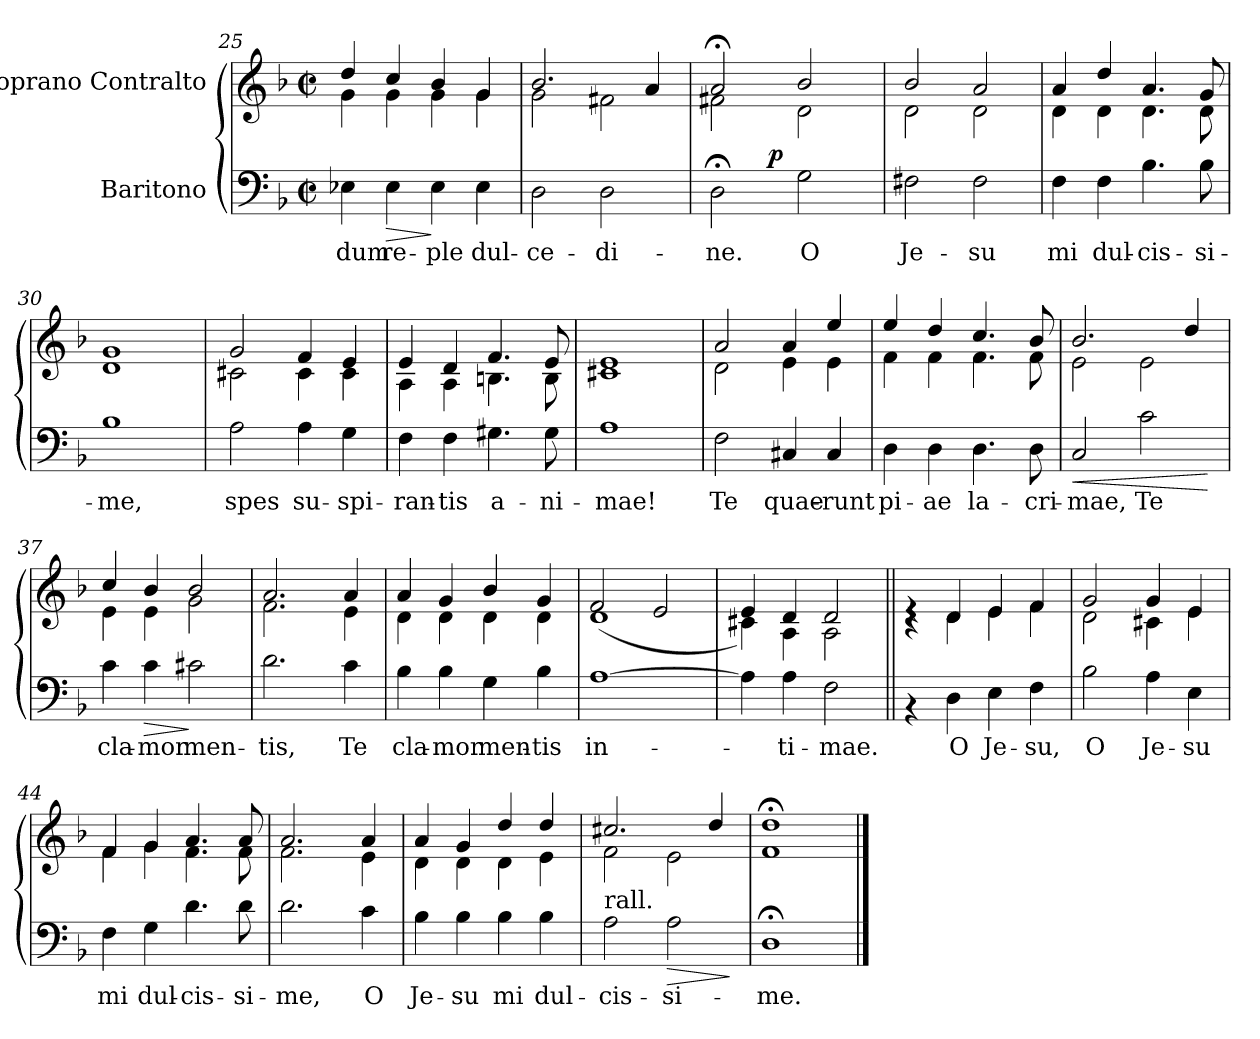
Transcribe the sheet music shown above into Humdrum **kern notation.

**kern	**text	**dynam	**kern
*part2	*part2	*part2	*part1
*staff2	*staff2	*staff2	*staff1
*I"Baritono	*	*	*I"Soprano Contralto
!!LO:LB:g=z
*clefF4	*	*	*clefG2
*k[b-]	*	*	*k[b-]
*F:	*	*	*F:
*M2/2	*	*	*M2/2
*met(c|)	*	*	*met(c|)
=25	=25	=25	=25
!	!LO:LY:b	!	!
*	*	*	*^
4E-X\	-dum	.	4dd/	4g\
!	!LO:LY:b	!LO:HP:b	!	!
4E-\	re-	>	4cc/	4g\
!	!LO:LY:b	!	!	!
4E-\	-ple	]	4b-/	4g\
!	!LO:LY:b	!	!	!
4E-\	dul-	.	4g/	4g\
=26	=26	=26	=26	=26
!	!LO:LY:b	!	!	!
2D\	-ce-	.	2.b-/	2g\
!	!LO:LY:b	!	!	!
2D\	-di-	.	.	2f#X\
.	.	.	4a/	.
=27	=27	=27	=27	=27
!	!LO:LY:b	!	!	!
*^	*	*	*	*
2D;<\	4.ryy	-ne.	.	2a;</	2f#X\
!	!	!	!LO:DY:a	!	!
.	2ryy	.	p	.	.
!	!	!LO:LY:b	!	!	!
2G\	.	O	.	2b-/	2d\
.	8ryy	.	.	.	.
=28	=28	=28	=28	=28	=28
!	!	!LO:LY:b	!	!	!
*v	*v	*	*	*	*
2F#X\	Je-	.	2b-/	2d\
!	!LO:LY:b	!	!	!
2F#\	-su	.	2a/	2d\
=29	=29	=29	=29	=29
!	!LO:LY:b	!	!	!
4F\	mi	.	4a/	4d\
!	!LO:LY:b	!	!	!
4F\	dul-	.	4dd/	4d\
!	!LO:LY:b	!	!	!
4.B-\	-cis-	.	4.a/	4.d\
!	!LO:LY:b	!	!	!
8B-\	-si-	.	8g/	8d\
=30	=30	=30	=30	=30
!	!LO:LY:b	!	!	!
*	*	*	*v	*v
1B-	-me,	.	1d 1g
!!LO:LB:g=z
=31	=31	=31	=31
!	!LO:LY:b	!	!
*	*	*	*^
2A\	spes	.	2g/	2c#X\
!	!LO:LY:b	!	!	!
4A\	su-	.	4f/	4c#\
!	!LO:LY:b	!	!	!
4G\	-spi-	.	4e/	4c#\
=32	=32	=32	=32	=32
!	!LO:LY:b	!	!	!
4F\	-ran-	.	4e/	4A\
!	!LO:LY:b	!	!	!
4F\	-tis	.	4d/	4A\
!	!LO:LY:b	!	!	!
4.G#X\	a-	.	4.f/	4.Bn\
!	!LO:LY:b	!	!	!
8G#\	-ni-	.	8e/	8B\
=33	=33	=33	=33	=33
!	!LO:LY:b	!	!	!
*	*	*	*v	*v
1A	-mae!	.	1c#X 1e
=34	=34	=34	=34
!	!LO:LY:b	!	!
*	*	*	*^
2F\	Te	.	2a/	2d\
!	!LO:LY:b	!	!	!
4C#X/	quae-	.	4a/	4e\
!	!LO:LY:b	!	!	!
4C#/	-runt	.	4ee/	4e\
=35	=35	=35	=35	=35
!	!LO:LY:b	!	!	!
4D\	pi-	.	4ee/	4f\
!	!LO:LY:b	!	!	!
4D\	-ae	.	4dd/	4f\
!	!LO:LY:b	!	!	!
4.D\	la-	.	4.cc/	4.f\
!	!LO:LY:b	!	!	!
8D\	-cri-	.	8b-/	8f\
!!LO:LB:g=z	!!
=36	=36	=36	=36	=36
!	!LO:LY:b	!LO:HP:b	!	!
2C/	-mae,	<	2.b-/	2e\
!	!LO:LY:b	!	!	!
2c\	Te	.	.	2e\
.	.	.	4dd/	.
*	*	*	*v	*v
.	.	[	.
=37	=37	=37	=37
!	!LO:LY:b	!	!
*	*	*	*^
4c\	cla-	.	4cc/	4e\
!	!LO:LY:b	!LO:HP:b	!	!
4c\	-mor	>	4b-/	4e\
!	!LO:LY:b	!	!	!
2c#X\	men-	]	2b-/	2g\
=38	=38	=38	=38	=38
!	!LO:LY:b	!	!	!
2.d\	-tis,	.	2.a/	2.f\
!	!LO:LY:b	!	!	!
4c\	Te	.	4a/	4e\
=39	=39	=39	=39	=39
!	!LO:LY:b	!	!	!
4B-\	cla-	.	4a/	4d\
!	!LO:LY:b	!	!	!
4B-\	-mor	.	4g/	4d\
!	!LO:LY:b	!	!	!
4G\	men-	.	4b-/	4d\
!	!LO:LY:b	!	!	!
4B-\	-tis	.	4g/	4d\
=40	=40	=40	=40	=40
!	!LO:LY:b	!	!	!
[<1A	in-	.	2f/	(<1d
.	.	.	2e/	.
!!LO:LB:g=z	!!
=41	=41	=41	=41	=41
4A\]	.	.	4e/	4c#X\)
!	!LO:LY:b	!	!	!
4A\	-ti-	.	4d/	4A\
!	!LO:LY:b	!	!	!
2F\	-mae.	.	2d/	2A\
=42||	=42||	=42||	=42||	=42||
4rAA	.	.	4re	4rc
!	!LO:LY:b	!	!	!
4D\	O	.	4d/	4d\
!	!LO:LY:b	!	!	!
4E\	Je-	.	4e/	4e\
!	!LO:LY:b	!	!	!
4F\	-su,	.	4f/	4f\
=43	=43	=43	=43	=43
!	!LO:LY:b	!	!	!
2B-\	O	.	2g/	2d\
!	!LO:LY:b	!	!	!
4A\	Je-	.	4g/	4c#X\
!	!LO:LY:b	!	!	!
4E\	-su	.	4e/	4e\
=44	=44	=44	=44	=44
!	!LO:LY:b	!	!	!
4F\	mi	.	4f/	4f\
!	!LO:LY:b	!	!	!
4G\	dul-	.	4g/	4g\
!	!LO:LY:b	!	!	!
4.d\	-cis-	.	4.a/	4.f\
!	!LO:LY:b	!	!	!
8d\	-si-	.	8a/	8f\
=45	=45	=45	=45	=45
!	!LO:LY:b	!	!	!
2.d\	-me,	.	2.a/	2.f\
!	!LO:LY:b	!	!	!
4c\	O	.	4a/	4e\
!!LO:LB:g=z	!!
=46	=46	=46	=46	=46
!	!LO:LY:b	!	!	!
4B-\	Je-	.	4a/	4d\
!	!LO:LY:b	!	!	!
4B-\	-su	.	4g/	4d\
!	!LO:LY:b	!	!	!
4B-\	mi	.	4dd/	4d\
!	!LO:LY:b	!	!	!
4B-\	dul-	.	4dd/	4e\
=47	=47	=47	=47	=47
!LO:TX:a:t=rall.	!	!	!	!
!	!LO:LY:b	!	!	!
2A\	-cis-	.	2.cc#X/	2f\
!	!LO:LY:b	!LO:HP:b	!	!
2A\	-si-	>	.	2e\
.	.	.	4dd/	.
*	*	*	*v	*v
.	.	]	.
=48	=48	=48	=48
!	!LO:LY:b	!	!
1D;	-me.	.	1f; 1dd;
==	==	==	==
*-	*-	*-	*-
